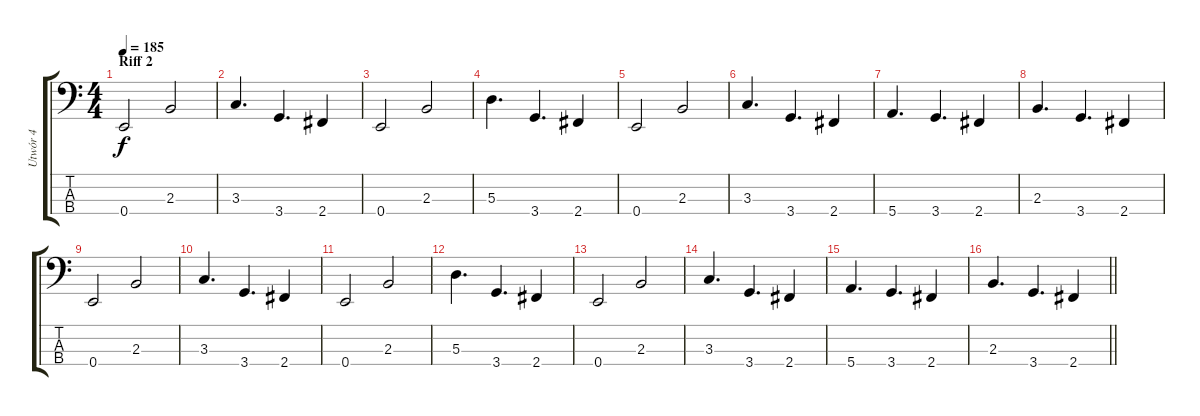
\track ("Utwór 4" "Utwór 4") {instrument electricbassfinger}
\staff {score tabs}
\tuning (G2 D2 A1 E1) {hide}
\ts (4 4)
\section ("" "Riff 2")
\tempo 185
\clef f4
\ks c
0.4.2{dy f} 2.3.2 |
3.3.4{d} 3.4.4{d} 2.4.4 |
0.4.2 2.3.2 |
5.3.4{d} 3.4.4{d} 2.4.4 |
0.4.2 2.3.2 |
3.3.4{d} 3.4.4{d} 2.4.4 |
5.4.4{d} 3.4.4{d} 2.4.4 |
2.3.4{d} 3.4.4{d} 2.4.4 |
0.4.2 2.3.2 |
3.3.4{d} 3.4.4{d} 2.4.4 |
0.4.2 2.3.2 |
5.3.4{d} 3.4.4{d} 2.4.4 |
0.4.2 2.3.2 |
3.3.4{d} 3.4.4{d} 2.4.4 |
5.4.4{d} 3.4.4{d} 2.4.4 |
\barLineRight lightlight
2.3.4{d} 3.4.4{d} 2.4.4
